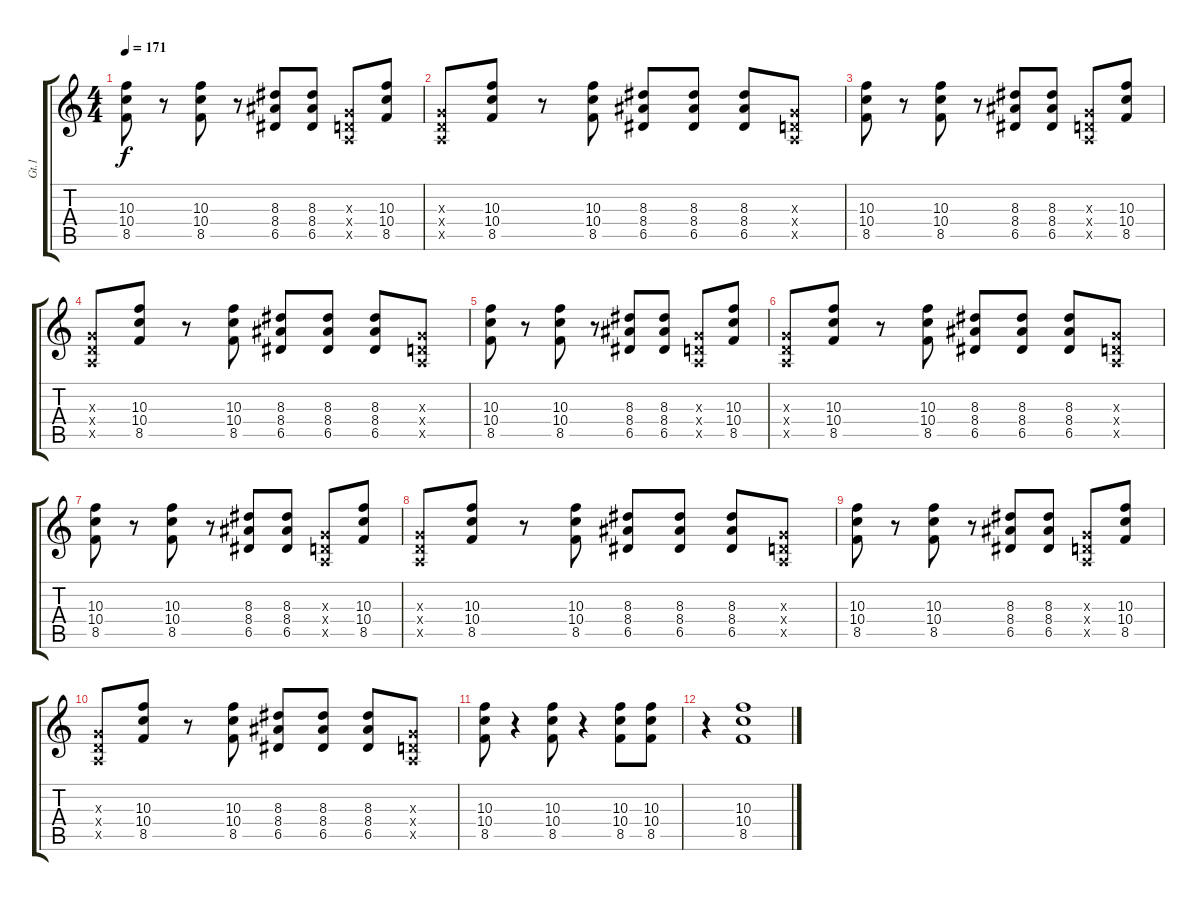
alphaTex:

\track ("Gt.1" "Gt.1") {instrument overdrivenguitar}
\staff {score tabs}
\tuning (E4 B3 G3 D3 A2 E2) {hide}
\ts (4 4)
\tempo 171
\clef g2
\ks c
(10.3 10.4 8.5).8{dy f} r.8 (10.3 10.4 8.5).8 r.8 (8.3 8.4 6.5).8 (8.3 8.4 6.5).8 (0.3{x} 0.4{x} 0.5{x}).8 (10.3 10.4 8.5).8 |
(0.3{x} 0.4{x} 0.5{x}).8 (10.3 10.4 8.5).8 r.8 (10.3 10.4 8.5).8 (8.3 8.4 6.5).8 (8.3 8.4 6.5).8 (8.3 8.4 6.5).8 (0.3{x} 0.4{x} 0.5{x}).8 |
(10.3 10.4 8.5).8 r.8 (10.3 10.4 8.5).8 r.8 (8.3 8.4 6.5).8 (8.3 8.4 6.5).8 (0.3{x} 0.4{x} 0.5{x}).8 (10.3 10.4 8.5).8 |
(0.3{x} 0.4{x} 0.5{x}).8 (10.3 10.4 8.5).8 r.8 (10.3 10.4 8.5).8 (8.3 8.4 6.5).8 (8.3 8.4 6.5).8 (8.3 8.4 6.5).8 (0.3{x} 0.4{x} 0.5{x}).8 |
(10.3 10.4 8.5).8 r.8 (10.3 10.4 8.5).8 r.8 (8.3 8.4 6.5).8 (8.3 8.4 6.5).8 (0.3{x} 0.4{x} 0.5{x}).8 (10.3 10.4 8.5).8 |
(0.3{x} 0.4{x} 0.5{x}).8 (10.3 10.4 8.5).8 r.8 (10.3 10.4 8.5).8 (8.3 8.4 6.5).8 (8.3 8.4 6.5).8 (8.3 8.4 6.5).8 (0.3{x} 0.4{x} 0.5{x}).8 |
(10.3 10.4 8.5).8 r.8 (10.3 10.4 8.5).8 r.8 (8.3 8.4 6.5).8 (8.3 8.4 6.5).8 (0.3{x} 0.4{x} 0.5{x}).8 (10.3 10.4 8.5).8 |
(0.3{x} 0.4{x} 0.5{x}).8 (10.3 10.4 8.5).8 r.8 (10.3 10.4 8.5).8 (8.3 8.4 6.5).8 (8.3 8.4 6.5).8 (8.3 8.4 6.5).8 (0.3{x} 0.4{x} 0.5{x}).8 |
(10.3 10.4 8.5).8 r.8 (10.3 10.4 8.5).8 r.8 (8.3 8.4 6.5).8 (8.3 8.4 6.5).8 (0.3{x} 0.4{x} 0.5{x}).8 (10.3 10.4 8.5).8 |
(0.3{x} 0.4{x} 0.5{x}).8 (10.3 10.4 8.5).8 r.8 (10.3 10.4 8.5).8 (8.3 8.4 6.5).8 (8.3 8.4 6.5).8 (8.3 8.4 6.5).8 (0.3{x} 0.4{x} 0.5{x}).8 |
(10.3 10.4 8.5).8 r.4 (10.3 10.4 8.5).8 r.4 (10.3 10.4 8.5).8 (10.3 10.4 8.5).8 |
r.4 (10.3 10.4 8.5).1
